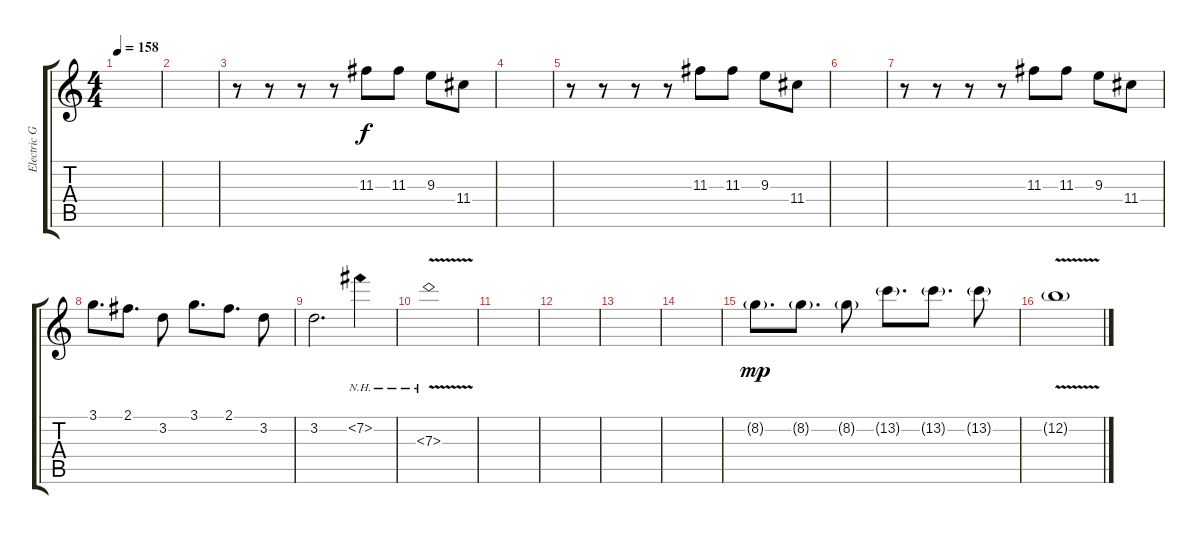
\track ("Electric Guitar 2" "Electric G") {instrument overdrivenguitar}
\staff {score tabs}
\tuning (E4 B3 G3 D3 A2 E2) {hide}
\ts (4 4)
\tempo 158
\clef g2
\ks c
|
|
r.8 r.8 r.8 r.8 11.3.8 11.3.8 9.3.8 11.4.8 |
|
r.8 r.8 r.8 r.8 11.3.8 11.3.8 9.3.8 11.4.8 |
|
r.8 r.8 r.8 r.8 11.3.8 11.3.8 9.3.8 11.4.8 |
3.1.8{d} 2.1.8{d} 3.2.8 3.1.8{d} 2.1.8{d} 3.2.8 |
3.2.2{d} 7.2{nh}.4 |
7.3{nh v}.1 |
|
|
|
|
8.2{g}.8{d dy mp} 8.2{g}.8{d} 8.2{g}.8 13.2{g}.8{d} 13.2{g}.8{d} 13.2{g}.8 |
12.2{v g}.1
